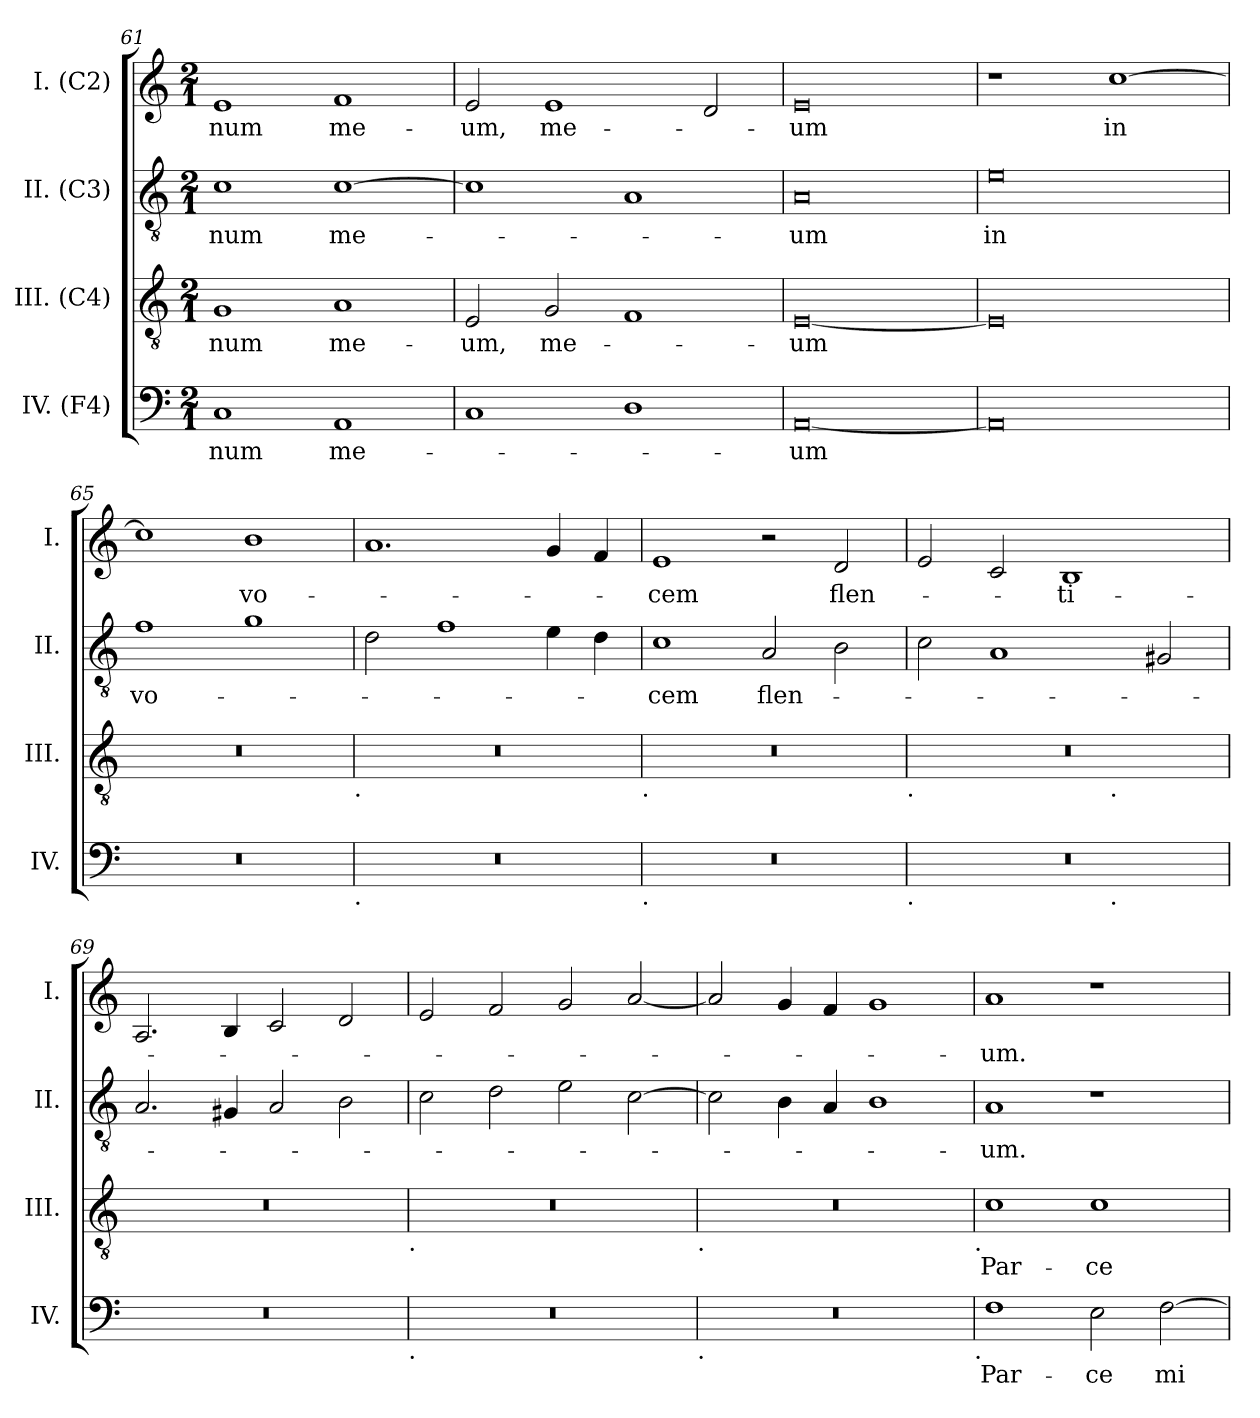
**kern	**text	**kern	**text	**kern	**text	**kern	**text
*part4	*part4	*part3	*part3	*part2	*part2	*part1	*part1
*staff4	*staff4	*staff3	*staff3	*staff2	*staff2	*staff1	*staff1
*I"IV. (F4)	*	*I"III. (C4)	*	*I"II. (C3)	*	*I"I. (C2)	*
*I'IV.	*	*I'III.	*	*I'II.	*	*I'I.	*
*clefF4	*	*clefGv2	*	*clefGv2	*	*clefG2	*
*k[]	*	*k[]	*	*k[]	*	*k[]	*
*M2/1	*	*M2/1	*	*M2/1	*	*M2/1	*
=61	=61	=61	=61	=61	=61	=61	=61
1C	-num	1G	-num	1c	-num	1e	-num
1AA	me-	1A	me-	[1c	me-	1f	me-
=62	=62	=62	=62	=62	=62	=62	=62
1C	.	2E/	-um,	1c]	.	2e/	-um,
.	.	2G/	me-	.	.	1e	me-
1D	.	1F	.	1A	.	.	.
.	.	.	.	.	.	2d/	.
=63	=63	=63	=63	=63	=63	=63	=63
[0AA	-um	[0E	-um	0A	-um	0e	-um
=64	=64	=64	=64	=64	=64	=64	=64
0AA]	.	0E]	.	0e	in	1r	.
.	.	.	.	.	.	[1cc	in
!!LO:LB:g=z
=65	=65	=65	=65	=65	=65	=65	=65
0r	.	0r	.	1f	vo-	1cc]	.
.	.	.	.	1g	.	1b	vo-
!	!	!LO:TX:b:t=.	!	!	!	!	!
!LO:TX:b:t=.	!	!	!	!	!	!	!
=66	=66	=66	=66	=66	=66	=66	=66
0r	.	0r	.	2d\	.	1.a	.
.	.	.	.	1f	.	.	.
.	.	.	.	4e\	.	4g/	.
.	.	.	.	4d\	.	4f/	.
!	!	!LO:TX:b:t=.	!	!	!	!	!
!LO:TX:b:t=.	!	!	!	!	!	!	!
=67	=67	=67	=67	=67	=67	=67	=67
0r	.	0r	.	1c	-cem	1e	-cem
.	.	.	.	2A/	flen-	2r	.
.	.	.	.	2B\	.	2d/	flen-
!	!	!LO:TX:b:t=.	!	!	!	!	!
!LO:TX:b:t=.	!	!	!	!	!	!	!
=68	=68	=68	=68	=68	=68	=68	=68
*^	*	*^	*	*	*	*	*
0r	1ryy	.	0r	1ryy	.	2c\	.	2e/	.
.	.	.	.	.	.	1A	.	2c/	.
.	4ryy	.	.	4ryy	.	.	.	1B	-ti-
!	!	!	!	!LO:TX:b:t=.	!	!	!	!	!
!	!LO:TX:b:t=.	!	!	!	!	!	!	!	!
.	2.ryy	.	.	2.ryy	.	.	.	.	.
.	.	.	.	.	.	2G#X/	.	.	.
*v	*v	*	*	*	*	*	*	*	*
*	*	*v	*v	*	*	*	*	*
=69	=69	=69	=69	=69	=69	=69	=69
0r	.	0r	.	2.A/	.	2.A/	.
.	.	.	.	4G#X/	.	4B/	.
.	.	.	.	2A/	.	2c/	.
.	.	.	.	2B\	.	2d/	.
!	!	!LO:TX:b:t=.	!	!	!	!	!
!LO:TX:b:t=.	!	!	!	!	!	!	!
!!LO:PB:g=z
=70	=70	=70	=70	=70	=70	=70	=70
0r	.	0r	.	2c\	.	2e/	.
.	.	.	.	2d\	.	2f/	.
.	.	.	.	2e\	.	2g/	.
.	.	.	.	[2c\	.	[2a/	.
!	!	!LO:TX:b:t=.	!	!	!	!	!
!LO:TX:b:t=.	!	!	!	!	!	!	!
=71	=71	=71	=71	=71	=71	=71	=71
0r	.	0r	.	2c\]	.	2a/]	.
.	.	.	.	4B\	.	4g/	.
.	.	.	.	4A/	.	4f/	.
.	.	.	.	1B	.	1g	.
!	!	!LO:TX:b:t=.	!	!	!	!	!
!LO:TX:b:t=.	!	!	!	!	!	!	!
=72	=72	=72	=72	=72	=72	=72	=72
1F	Par-	1c	Par-	1A	-um.	1a	-um.
2E\	-ce	1c	-ce	1r	.	1r	.
[2F\	mi-	.	.	.	.	.	.
=	=	=	=	=	=	=	=
*-	*-	*-	*-	*-	*-	*-	*-
